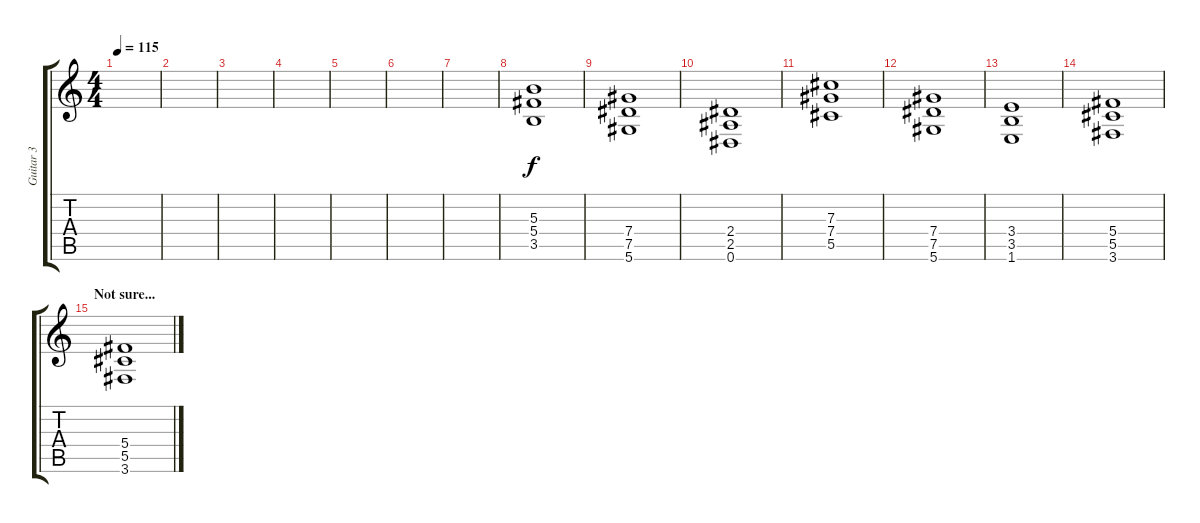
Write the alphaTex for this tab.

\track ("Guitar 3" "Guitar 3") {instrument distortionguitar}
\staff {score tabs}
\tuning (Eb4 Bb3 Gb3 Db3 Ab2 Eb2) {hide}
\ts (4 4)
\tempo 115
\clef g2
\ks c
|
|
|
|
|
|
|
(5.3 5.4 3.5).1 |
(7.4 7.5 5.6).1 |
(2.4 2.5 0.6).1 |
(7.3 7.4 5.5).1 |
(7.4 7.5 5.6).1 |
(3.4 3.5 1.6).1 |
(5.4 5.5 3.6).1 |
\section ("" "Not sure...")
(5.4 5.5 3.6).1
